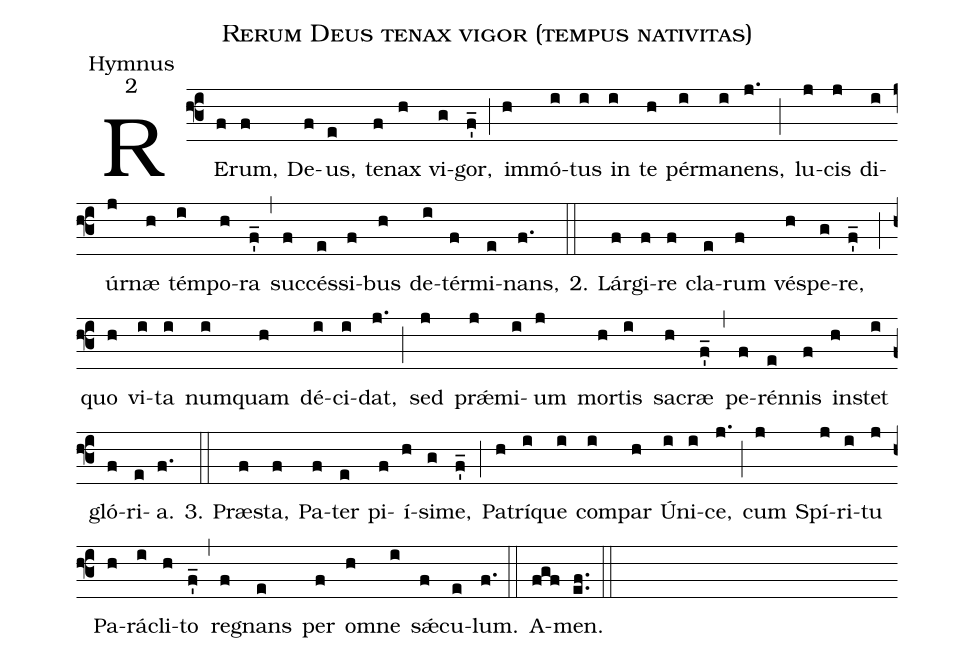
name:Rerum Deus tenax vigor (tempus nativitas);
office-part:Hymnus;
mode:2;
%%
(f3)
RE(f)rum,(f) De(f)us,(e) te(f)nax(h) vi(g)gor,(f'_) (;)
im(h)mó(i)tus(i) in(i) te(h) pér(i)ma(i)nens,(j.) (;)
lu(j)cis(j) di(i)úr(j)næ(h) tém(i)po(h)ra(f'_) (,)
suc(f)cés(e)si(f)bus(h) de(i)tér(f)mi(e)nans,(f.) (::)

2. Lár(f)gi(f)re(f) cla(e)rum(f) vé(h)spe(g)re,(f'_) (;)
quo(h) vi(i)ta(i) num(i)quam(h) dé(i)ci(i)dat,(j.) (;)
sed(j) pr<sp>'æ</sp>(j)mi(i)um(j) mor(h)tis(i) sa(h)cræ(f'_) (,)
pe(f)rén(e)nis(f) in(h)stet(i) gló(f)ri(e)a.(f.) (::)
3. Præ(f)sta,(f) Pa(f)ter(e) pi(f)í(h)si(g)me,(f'_) (;)
Pa(h)trí(i)que(i) com(i)par(h) Ú(i)ni(i)ce,(j.) (;)
cum(j) Spí(j)ri(i)tu(j) Pa(h)rá(i)cli(h)to(f'_) (,)
re(f)gnans(e) per(f) om(h)ne(i) s<sp>'æ</sp>(f)cu(e)lum.(f.) (::)
A(fgf)men.(ef..) (::)
